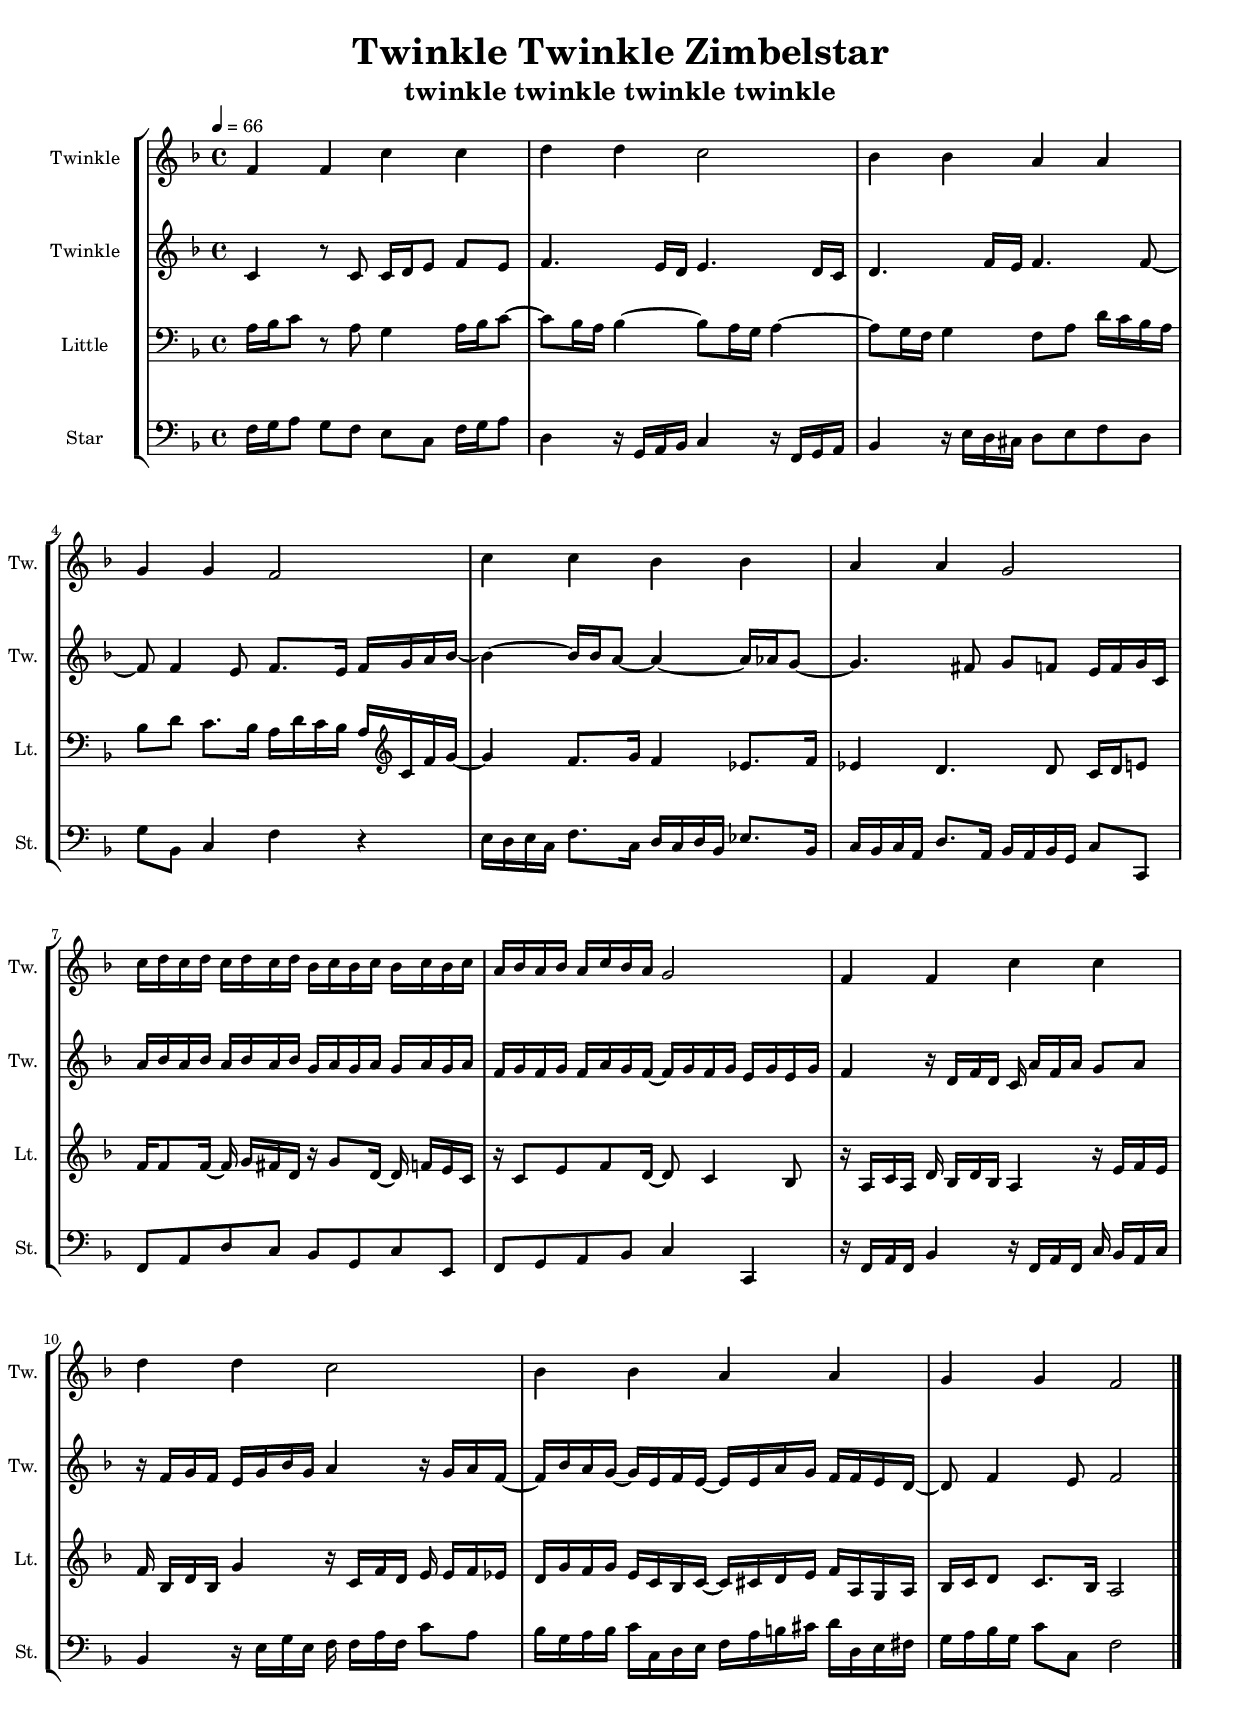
%%%% The stylesheet for lilyjazz music font and lilyjazz-text font
%%%% Copyright (C) 2014 Abraham Lee (tisimst.lilypond@gmail.com)

\version "2.18.2"

\paper {
  #`(define fonts
    (set-global-fonts
    #:music "lilyjazz"
    #:brace "lilyjazz"
    #:roman "lilyjazz-text"
    #:sans "lilyjazz-chord"
    #:factor (/ staff-height pt 20)
  ))
}

\layout {
  \override Staff.Tie.thickness = #3
  \override Staff.Slur.thickness = #3
  \override Staff.PhrasingSlur.thickness = #3
  \override Score.Hairpin.thickness = #2
  \override Score.Stem.thickness = #2
  \override Score.TupletBracket.thickness = #2
  \override Score.VoltaBracket.thickness = #2
  \override Staff.BarLine.hair-thickness = #2
  \override Staff.BarLine.thick-thickness = #4
  \override Staff.MultiMeasureRest.hair-thickness = #3
  \override Staff.MultiMeasureRestNumber.font-size = #2
  \override LyricHyphen.thickness = #3
  \override LyricExtender.thickness = #3
  \override PianoPedalBracket.thickness = #2
}

%%%%%%%%%%%%%%%%%%%%%%%%%%%%%%%%%%%%%%%%%%%%%%%%%%%%%%%%%%%%%%%%%%%%%%%%%%%%
% Start with a repeat Barline
%%%%%%%%%%%%%%%%%%%%%%%%%%%%%%%%%%%%%%%%%%%%%%%%%%%%%%%%%%%%%%%%%%%%%%%%%%%%

showStartRepeatBar = { 
  \once \override Score.BreakAlignment.break-align-orders =
        #(make-vector 3 '(instrument-name
                          left-edge
                          ambitus
                          breathing-sign
                          clef
                          key-signature
                          time-signature
                          staff-bar
                          custos))
      \once \override Staff.TimeSignature.space-alist =
        #'((first-note . (fixed-space . 2.0))
           (right-edge . (extra-space . 0.5))
           ;; free up some space between time signature
           ;; and repeat bar line
           (staff-bar . (extra-space . 1)))
}

%%%%%%%%%%%%%%%%%%%%%%%%%%%%%%%%%%%%%%%%%%%%%%%%%%%%%%%%%%%%%%%%%%%%%%%%%%%%
% Creating jazz-style repeats
%%%%%%%%%%%%%%%%%%%%%%%%%%%%%%%%%%%%%%%%%%%%%%%%%%%%%%%%%%%%%%%%%%%%%%%%%%%%

%=> http://lsr.di.unimi.it/LSR/Item?id=753
#(define (white-under grob) (grob-interpret-markup grob 
  (markup #:vcenter #:whiteout #:pad-x 1 (ly:grob-property grob 'text))))

inlineMMR = {
  \once \override MultiMeasureRest.layer = #-2
  \once \override MultiMeasureRestNumber.layer = #-1
  \once \override MultiMeasureRestNumber.Y-offset = #0
  \once \override MultiMeasureRestNumber.stencil = #white-under
  \once \override MultiMeasureRest.rotation = #'(2 0 0)
}
%%%%%%%%%%%%%% my stuff %%%%%%%%%%%%%%%%%%

\include "articulate.ly"
\header {
	title = "Twinkle Twinkle Zimbelstar" 
	subtitle = "twinkle twinkle twinkle twinkle" 
 }

global = { 
	\key f \major
	\mergeDifferentlyDottedOn
	\tempo 4 = 66
}

sopranoMusic = \relative c' { 
	f4 f c' c | d d c2 | bes4 bes a a | g g f2 |
	c'4 c bes bes | a4 a g2 | 
	\repeat unfold 4 {c16 d}  \repeat unfold 4 {bes c} | 
	\repeat unfold 2 {a bes} a c bes a g2 | 
	f4 f c' c | d d c2 | bes4 bes a a | g g f2 | \bar "|." }
	
altoMusic = \relative c' {
	 c4 r8 c c16 d e8 f e | f4. e16 d e4. d16 c | d4. f16 e f4. f8~ | f f4 e8 f8. e16 f g a bes ~|
	 bes4 ~bes16 bes a8~a4~a16 as g8 ~ | g4. fis8 g f e16 f g c, |
	 \repeat unfold 4 {a' bes} \repeat unfold 4 {g a} | 
	 \repeat unfold 2 {f g} f a g f ~ f g f g e g e g | 
	 f4 r16 d f d c a' [f a] g8 a | r16 f g f e g bes g a4 r16 g a f ~|
	 f bes a g~g e f e~e e a g f f e d ~ | d8 f4 e8 f2
}

tenorMusic = \relative c' {
	 a16 bes c8 r8 a8 g4 a16 bes c8 ~ | c bes16 a bes4 ~ bes8 a16 g a4 ~ | 
	 a8 g16 f g4 f8 a d16 c bes a | bes8 d c8. bes16 a d c bes a \clef G c f g ~ |
	 g4 f8. g16f4 es8. f16 ~ | es4 d4. d8 c16 d e8 | f16 f8 f16~f16 g [fis d] r g8 d16~d f [e c] | 
	 r16 c8 e8 f8 d16~ d8 c4 bes8 | r16 a c a d bes [d bes] a4 r16 e' f e | 
	 f bes, [d bes] g'4 r16 c, f d  e e [f es] | 
	 d g f g e c bes c~c cis d e f a, g a  | bes c d8 c8. bes16 a2
 
}

bassMusic = \relative c {
	 f16 g a8 g f e c f16 g a8 | d,4 r16 g, a bes c4 r16 f, g a |
	 bes4 r16 e d cis d8 e f d | g bes, c4 f r |
	 e16 d e c f8. c16 d c d bes es8. bes16 | c bes c a d8. a16 bes16 a bes g c8 c, |
	 f a d c bes g c e, f g a bes c4 c, | r16 f a f bes4 r16 f a f c' bes [a c] |
	 bes4 r16 e g e f f [a f] c'8 a | bes16 g a bes c c, d e f a b cis d d, e fis |
	 \set Score.tempoHideNote = ##t  g a  	
	 \tempo 4 = 60 bes g 
	 \tempo 4 = 50 c8 
	 \tempo 4 = 38 c,
	 \tempo 4 = 28 f2	 
}

\score{
	\new StaffGroup <<
		\new Staff \with { 
			instrumentName = #"Twinkle "
  			shortInstrumentName = #"Tw. " } 
			\new Voice { \global \sopranoMusic }
		\new Staff \with { 
			instrumentName = #"Twinkle "
  			shortInstrumentName = #"Tw. " }  \new Voice { \global \altoMusic }
		\new Staff \with { 
			instrumentName = #"Little "
  			shortInstrumentName = #"Lt. " }  \new Voice { \global \clef "bass" \tenorMusic }
		\new Staff \with { 
			instrumentName = #"Star "
  			shortInstrumentName = #"St. " }  \new Voice { \global \clef "bass" \bassMusic }
	>>

	\layout{
		#(layout-set-staff-size 16)
	}
}
\score{
	\new StaffGroup <<
		\new Staff \with {
			midiInstrument = "soprano sax" 
			midiMaximumVolume = 0.9 } 
			\new Voice { \global \sopranoMusic }
		\new Staff \with {
			midiInstrument = "celesta" 
			midiMaximumVolume = 0.7 } 
			\new Voice { \global \transpose c c' {\sopranoMusic }}
		\new Staff \with {
			midiInstrument = "recorder" 
			midiMaximumVolume = 0.7 }
			\new Voice { \global \altoMusic }
		\new Staff \with { 
			midiInstrument = "flute"
			midiMaximumVolume = 0.6 }
			\new Voice { \global \clef "bass" \tenorMusic }
		\new Staff \with { 
			midiInstrument = "electric guitar (clean)"
			midiMaximumVolume = 0.4 } 
			\new Voice { \global \altoMusic }
		\new Staff \with { 
			midiInstrument = "electric guitar (electric)"
			midiMaximumVolume = 0.5 }
			\new Voice { \global \clef "bass" \tenorMusic }
		\new Staff \with { 
			midiInstrument = "harpsichord" 
			midiMaximumVolume = 0.6}
			\new Voice { \global \clef "bass" \bassMusic }
		\new Staff \with { 
			midiInstrument = "string ensemble 1"
			midiMaximumVolume = 0.9} \new Voice { \global \clef "bass" \bassMusic }
	>>

	\midi{	}
}

